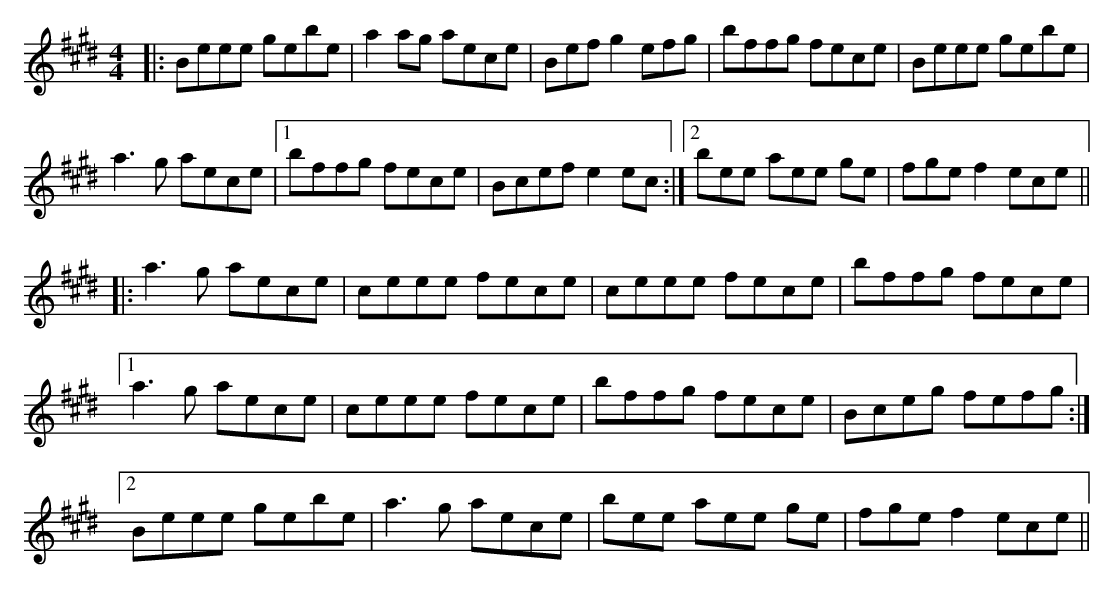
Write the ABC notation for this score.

X:1
M:4/4
K:E
|:Beee gebe|a2 ag aece|Bef g2 efg|bffg fece|Beee gebe|
a3 g aece|1 bffg fece|Bcef e2 ec:|2 bee aee ge|fge f2 ece||
|:a3 g aece|ceee fece|ceee fece|bffg fece|
[1a3 g aece|ceee fece|bffg fece|Bceg fefg:|
[2 Beee gebe|a3 g aece|bee aee ge|fge f2 ece||
